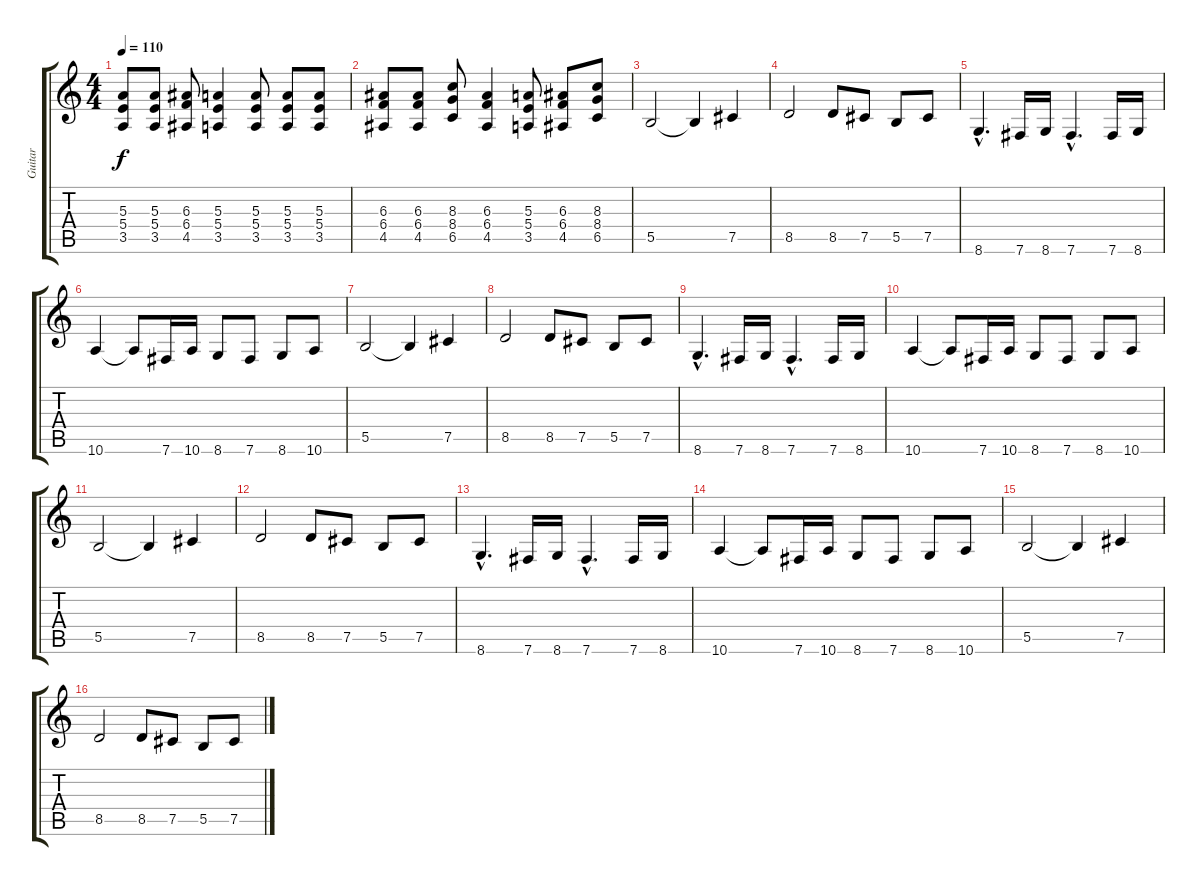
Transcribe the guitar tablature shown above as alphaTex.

\track ("Guitar" "Guitar") {instrument distortionguitar}
\staff {score tabs}
\tuning (Db4 Ab3 E3 B2 Gb2 B1) {hide}
\ts (4 4)
\tempo 110
\clef g2
\ks c
(5.3 5.4 3.5).8{dy f} (5.3 5.4 3.5).8 (6.3 6.4 4.5).8 (5.3 5.4 3.5).4 (5.3 5.4 3.5).8 (5.3 5.4 3.5).8 (5.3 5.4 3.5).8 |
(6.3 6.4 4.5).8 (6.3 6.4 4.5).8 (8.3 8.4 6.5).8 (6.3 6.4 4.5).4 (5.3 5.4 3.5).8 (6.3 6.4 4.5).8 (8.3 8.4 6.5).8 |
5.5.2 5.5{t}.4 7.5.4 |
8.5.2 8.5.8 7.5.8 5.5.8 7.5.8 |
8.6{hac}.4{d} 7.6.16 8.6.16 7.6{hac}.4{d} 7.6.16 8.6.16 |
10.6.4 10.6{t}.8 7.6.16 10.6.16 8.6.8 7.6.8 8.6.8 10.6.8 |
5.5.2 5.5{t}.4 7.5.4 |
8.5.2 8.5.8 7.5.8 5.5.8 7.5.8 |
8.6{hac}.4{d} 7.6.16 8.6.16 7.6{hac}.4{d} 7.6.16 8.6.16 |
10.6.4 10.6{t}.8 7.6.16 10.6.16 8.6.8 7.6.8 8.6.8 10.6.8 |
5.5.2 5.5{t}.4 7.5.4 |
8.5.2 8.5.8 7.5.8 5.5.8 7.5.8 |
8.6{hac}.4{d} 7.6.16 8.6.16 7.6{hac}.4{d} 7.6.16 8.6.16 |
10.6.4 10.6{t}.8 7.6.16 10.6.16 8.6.8 7.6.8 8.6.8 10.6.8 |
5.5.2 5.5{t}.4 7.5.4 |
8.5.2 8.5.8 7.5.8 5.5.8 7.5.8
